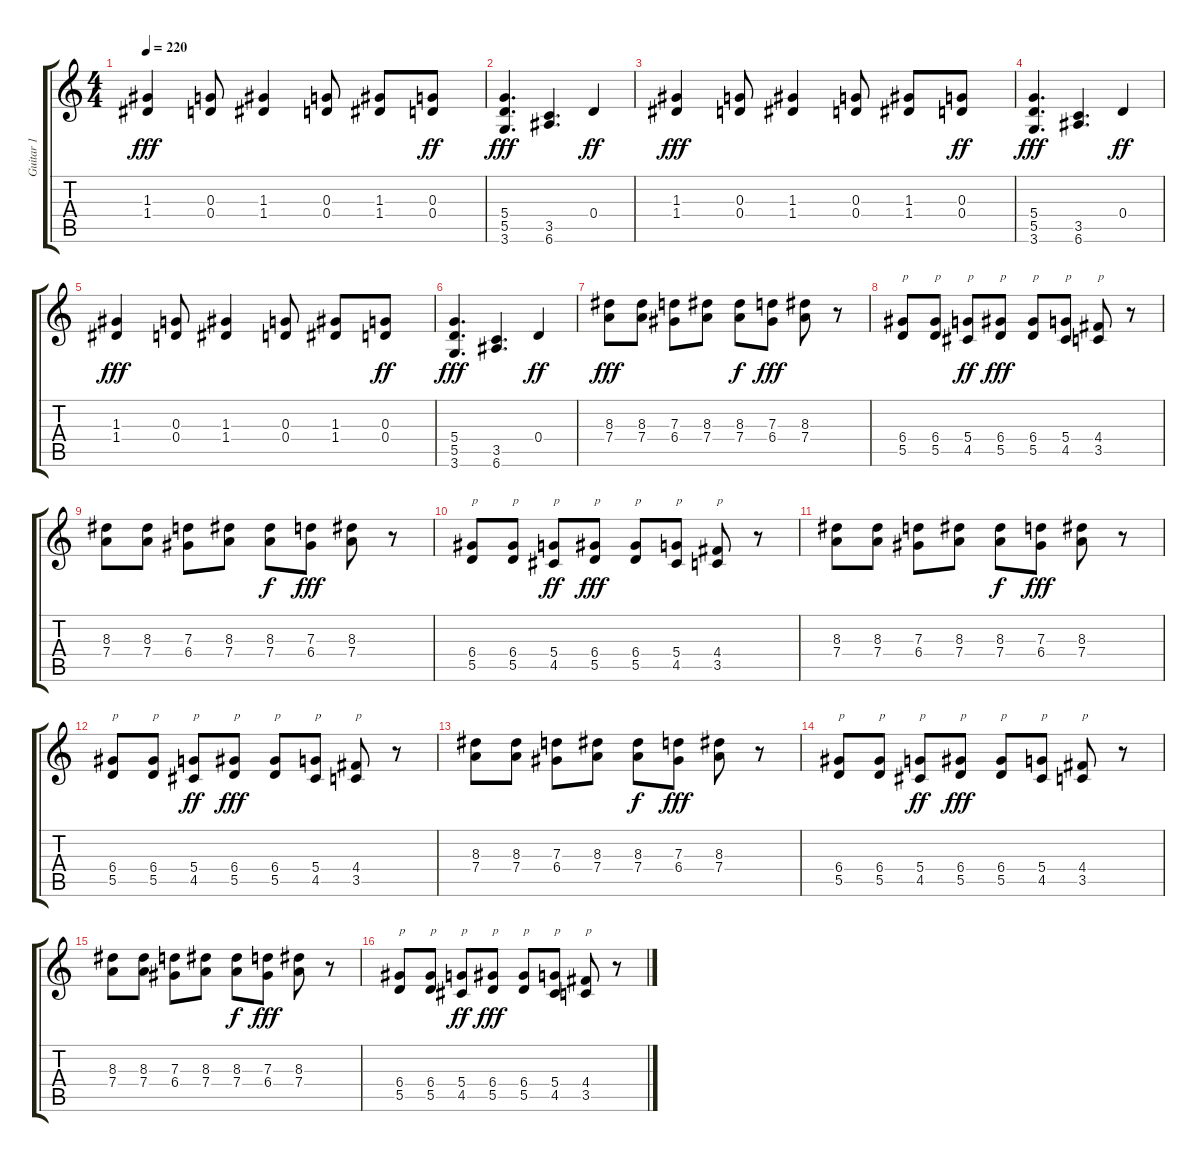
\track ("Guitar 1" "Guitar 1") {instrument distortionguitar}
\staff {score tabs}
\tuning (E4 B3 G3 D3 A2 E2) {hide}
\ts (4 4)
\tempo 220
\clef g2
\ks c
(1.3 1.4).4{dy fff} (0.3 0.4).8 (1.3 1.4).4 (0.3 0.4).8 (1.3 1.4).8 (0.3 0.4).8{dy ff} |
(5.4 5.5 3.6).4{d dy fff} (3.5 6.6).4{d} 0.4.4{dy ff} |
(1.3 1.4).4{dy fff} (0.3 0.4).8 (1.3 1.4).4 (0.3 0.4).8 (1.3 1.4).8 (0.3 0.4).8{dy ff} |
(5.4 5.5 3.6).4{d dy fff} (3.5 6.6).4{d} 0.4.4{dy ff} |
(1.3 1.4).4{dy fff} (0.3 0.4).8 (1.3 1.4).4 (0.3 0.4).8 (1.3 1.4).8 (0.3 0.4).8{dy ff} |
(5.4 5.5 3.6).4{d dy fff} (3.5 6.6).4{d} 0.4.4{dy ff} |
(8.3 7.4).8{dy fff} (8.3 7.4).8 (7.3 6.4).8 (8.3 7.4).8 (8.3 7.4).8{dy f} (7.3 6.4).8{dy fff} (8.3 7.4).8 r.8 |
(6.4 5.5).8{txt "p"} (6.4 5.5).8{txt "p"} (5.4 4.5).8{txt "p" dy ff} (6.4 5.5).8{txt "p" dy fff} (6.4 5.5).8{txt "p"} (5.4 4.5).8{txt "p"} (4.4 3.5).8{txt "p"} r.8 |
(8.3 7.4).8 (8.3 7.4).8 (7.3 6.4).8 (8.3 7.4).8 (8.3 7.4).8{dy f} (7.3 6.4).8{dy fff} (8.3 7.4).8 r.8 |
(6.4 5.5).8{txt "p"} (6.4 5.5).8{txt "p"} (5.4 4.5).8{txt "p" dy ff} (6.4 5.5).8{txt "p" dy fff} (6.4 5.5).8{txt "p"} (5.4 4.5).8{txt "p"} (4.4 3.5).8{txt "p"} r.8 |
(8.3 7.4).8 (8.3 7.4).8 (7.3 6.4).8 (8.3 7.4).8 (8.3 7.4).8{dy f} (7.3 6.4).8{dy fff} (8.3 7.4).8 r.8 |
(6.4 5.5).8{txt "p"} (6.4 5.5).8{txt "p"} (5.4 4.5).8{txt "p" dy ff} (6.4 5.5).8{txt "p" dy fff} (6.4 5.5).8{txt "p"} (5.4 4.5).8{txt "p"} (4.4 3.5).8{txt "p"} r.8 |
(8.3 7.4).8 (8.3 7.4).8 (7.3 6.4).8 (8.3 7.4).8 (8.3 7.4).8{dy f} (7.3 6.4).8{dy fff} (8.3 7.4).8 r.8 |
(6.4 5.5).8{txt "p"} (6.4 5.5).8{txt "p"} (5.4 4.5).8{txt "p" dy ff} (6.4 5.5).8{txt "p" dy fff} (6.4 5.5).8{txt "p"} (5.4 4.5).8{txt "p"} (4.4 3.5).8{txt "p"} r.8 |
(8.3 7.4).8 (8.3 7.4).8 (7.3 6.4).8 (8.3 7.4).8 (8.3 7.4).8{dy f} (7.3 6.4).8{dy fff} (8.3 7.4).8 r.8 |
(6.4 5.5).8{txt "p"} (6.4 5.5).8{txt "p"} (5.4 4.5).8{txt "p" dy ff} (6.4 5.5).8{txt "p" dy fff} (6.4 5.5).8{txt "p"} (5.4 4.5).8{txt "p"} (4.4 3.5).8{txt "p"} r.8
